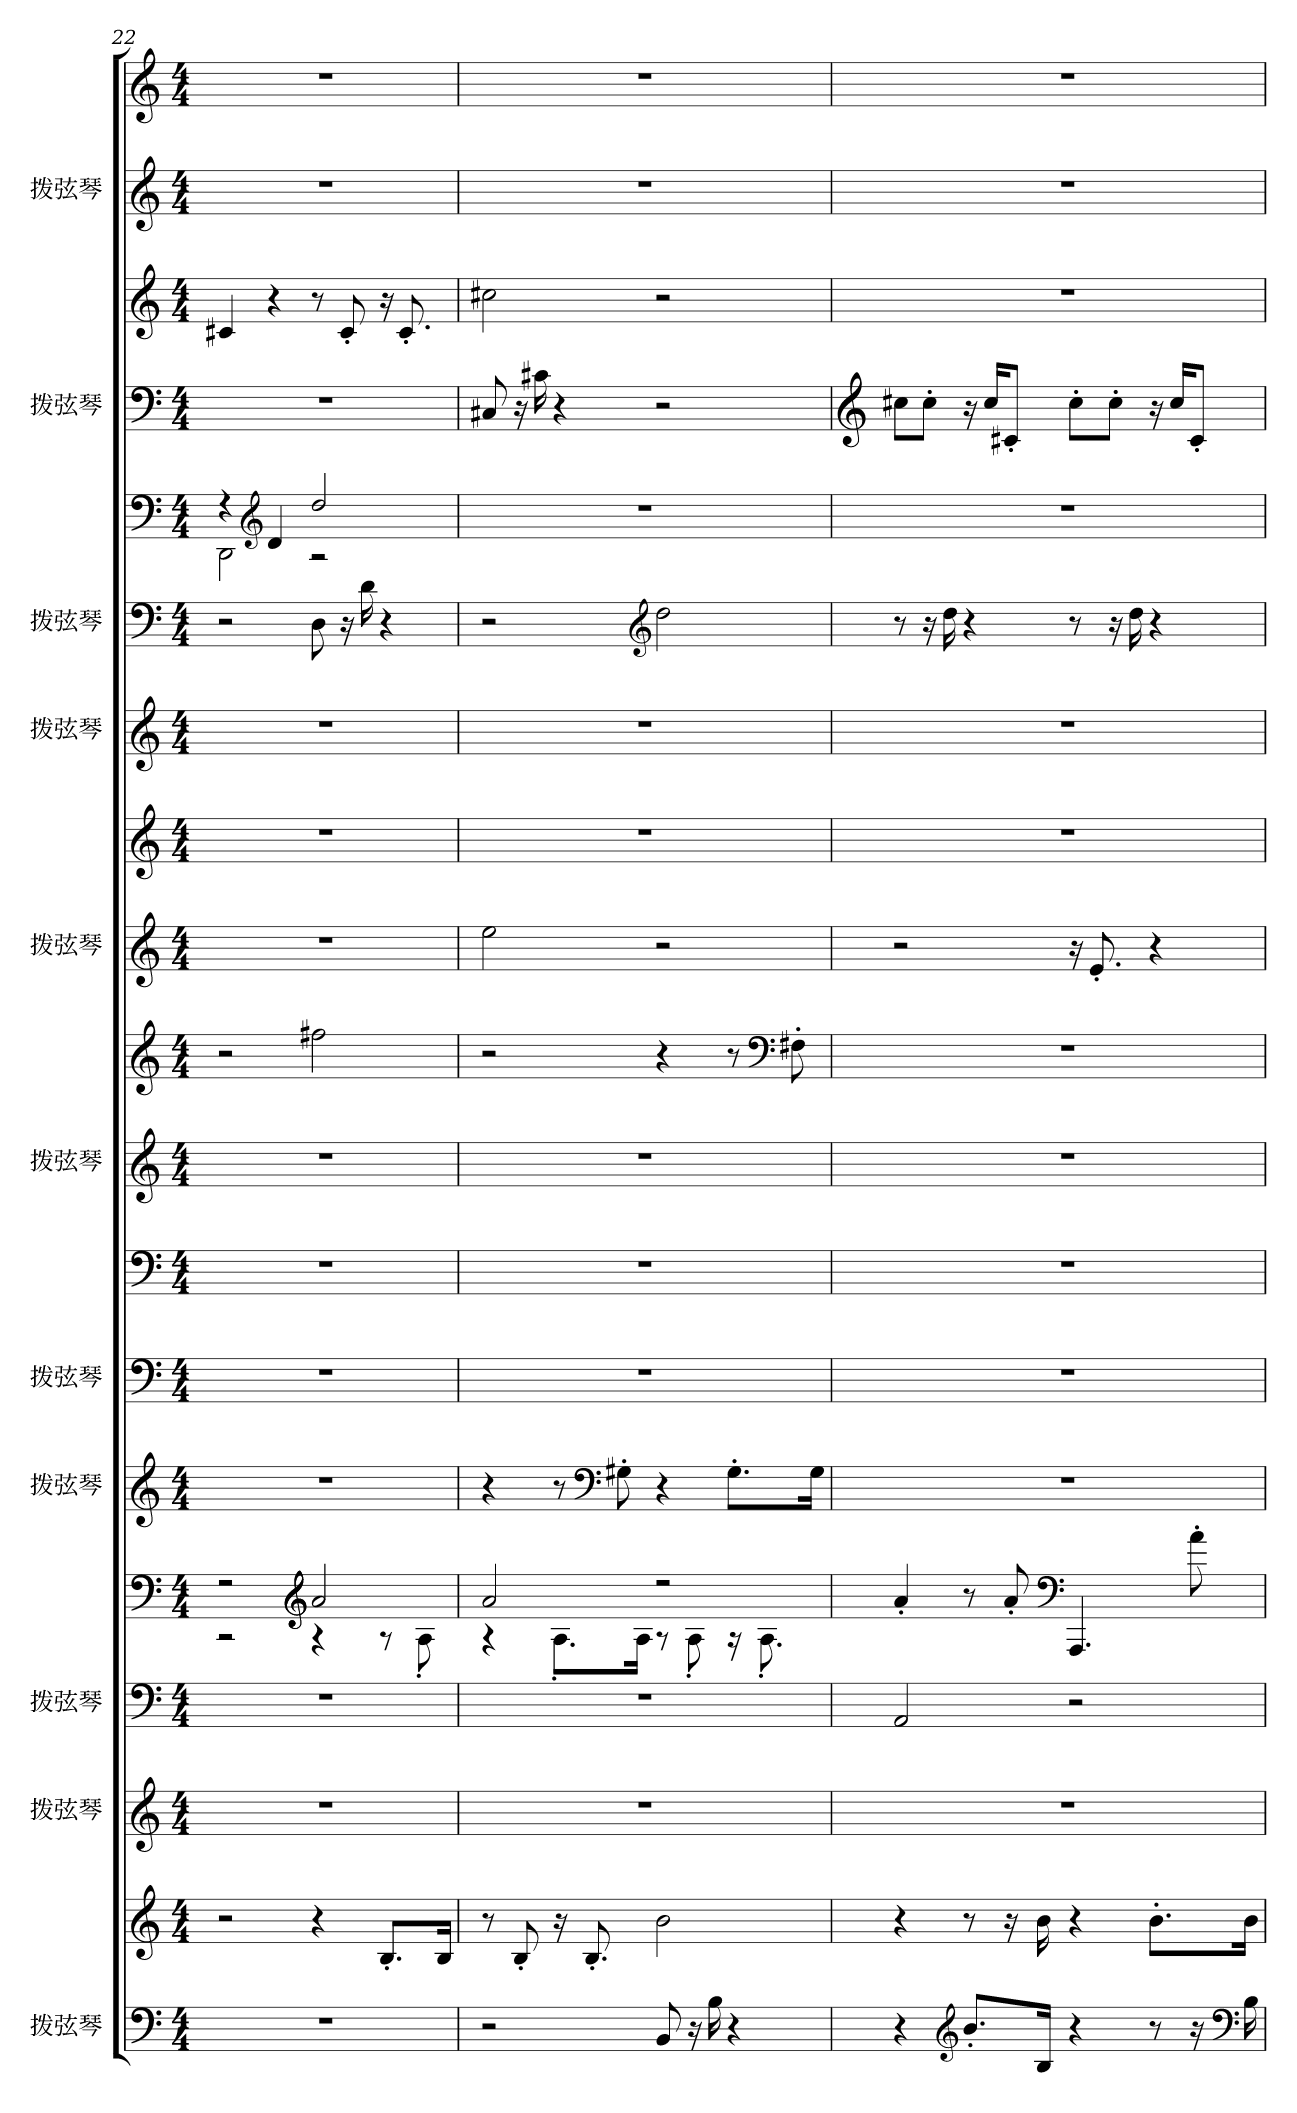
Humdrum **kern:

**kern	**kern	**kern	**kern	**kern	**kern	**kern	**kern	**kern	**kern	**kern	**kern	**kern	**kern	**kern	**kern	**kern	**kern	**kern
*part11	*part11	*part10	*part9	*part9	*part8	*part7	*part7	*part6	*part6	*part5	*part5	*part4	*part3	*part3	*part2	*part2	*part1	*part1
*staff19	*staff18	*staff17	*staff16	*staff15	*staff14	*staff13	*staff12	*staff11	*staff10	*staff9	*staff8	*staff7	*staff6	*staff5	*staff4	*staff3	*staff2	*staff1
*I"拨弦琴	*	*I"拨弦琴	*I"拨弦琴	*	*I"拨弦琴	*I"拨弦琴	*	*I"拨弦琴	*	*I"拨弦琴	*	*I"拨弦琴	*I"拨弦琴	*	*I"拨弦琴	*	*I"拨弦琴	*
*clefF4	*clefG2	*clefG2	*clefF4	*clefF4	*clefG2	*clefF4	*clefF4	*clefG2	*clefG2	*clefG2	*clefG2	*clefG2	*clefF4	*clefF4	*clefF4	*clefG2	*clefG2	*clefG2
*k[]	*k[]	*k[]	*k[]	*k[]	*k[]	*k[]	*k[]	*k[]	*k[]	*k[]	*k[]	*k[]	*k[]	*k[]	*k[]	*k[]	*k[]	*k[]
*M4/4	*M4/4	*M4/4	*M4/4	*M4/4	*M4/4	*M4/4	*M4/4	*M4/4	*M4/4	*M4/4	*M4/4	*M4/4	*M4/4	*M4/4	*M4/4	*M4/4	*M4/4	*M4/4
=22	=22	=22	=22	=22	=22	=22	=22	=22	=22	=22	=22	=22	=22	=22	=22	=22	=22	=22
*	*	*	*	*^	*	*	*	*	*	*	*	*	*	*^	*	*	*	*
1r	2r	1r	1r	2r	2r	1r	1r	1r	1r	2r	1r	1r	1r	2r	4r	2DD\	1r	4c#X/	1r	1r
*	*	*	*	*	*	*	*	*	*	*	*	*	*	*	*clefG2	*	*	*	*	*
.	.	.	.	.	.	.	.	.	.	.	.	.	.	.	4d/	.	.	4r	.	.
*	*	*	*	*clefG2	*	*	*	*	*	*	*	*	*	*	*	*	*	*	*	*
.	4r	.	.	2a/	4r	.	.	.	.	2ff#X\	.	.	.	8D\	2dd/	2r	.	8r	.	.
.	.	.	.	.	.	.	.	.	.	.	.	.	.	16r	.	.	.	8c#'/	.	.
.	.	.	.	.	.	.	.	.	.	.	.	.	.	16d\	.	.	.	.	.	.
.	8.B'/L	.	.	.	8r	.	.	.	.	.	.	.	.	4r	.	.	.	16r	.	.
.	.	.	.	.	.	.	.	.	.	.	.	.	.	.	.	.	.	8.c#'/	.	.
.	.	.	.	.	8A'\	.	.	.	.	.	.	.	.	.	.	.	.	.	.	.
.	16B/Jk	.	.	.	.	.	.	.	.	.	.	.	.	.	.	.	.	.	.	.
*	*	*	*	*	*	*	*	*	*	*	*	*	*	*	*v	*v	*	*	*	*
!!LO:PB:g=z
=23	=23	=23	=23	=23	=23	=23	=23	=23	=23	=23	=23	=23	=23	=23	=23	=23	=23	=23	=23
2r	8r	1r	1r	2a/	4r	4r	1r	1r	1r	2r	2ee\	1r	1r	2r	1r	8C#X/	2cc#X\	1r	1r
.	8B'/	.	.	.	.	.	.	.	.	.	.	.	.	.	.	16r	.	.	.
.	.	.	.	.	.	.	.	.	.	.	.	.	.	.	.	16c#X\	.	.	.
.	16r	.	.	.	8.A'\L	8r	.	.	.	.	.	.	.	.	.	4r	.	.	.
.	8.B'/	.	.	.	.	.	.	.	.	.	.	.	.	.	.	.	.	.	.
*	*	*	*	*	*	*clefF4	*	*	*	*	*	*	*	*	*	*	*	*	*
.	.	.	.	.	.	8G#X'\	.	.	.	.	.	.	.	.	.	.	.	.	.
.	.	.	.	.	16A\Jk	.	.	.	.	.	.	.	.	.	.	.	.	.	.
*	*	*	*	*	*	*	*	*	*	*	*	*	*	*clefG2	*	*	*	*	*
8BB/	2b\	.	.	2r	8r	4r	.	.	.	4r	2r	.	.	2dd\	.	2r	2r	.	.
16r	.	.	.	.	8A'\	.	.	.	.	.	.	.	.	.	.	.	.	.	.
16B\	.	.	.	.	.	.	.	.	.	.	.	.	.	.	.	.	.	.	.
4r	.	.	.	.	16r	8.G#'\L	.	.	.	8r	.	.	.	.	.	.	.	.	.
.	.	.	.	.	8.A'\	.	.	.	.	.	.	.	.	.	.	.	.	.	.
*	*	*	*	*	*	*	*	*	*	*clefF4	*	*	*	*	*	*	*	*	*
.	.	.	.	.	.	.	.	.	.	8F#X'\	.	.	.	.	.	.	.	.	.
.	.	.	.	.	.	16G#\Jk	.	.	.	.	.	.	.	.	.	.	.	.	.
*	*	*	*	*v	*v	*	*	*	*	*	*	*	*	*	*	*	*	*	*
=24	=24	=24	=24	=24	=24	=24	=24	=24	=24	=24	=24	=24	=24	=24	=24	=24	=24	=24
*	*	*	*	*	*	*	*	*	*	*	*	*	*	*	*clefG2	*	*	*
4r	4r	1r	2AA/	4a'/	1r	1r	1r	1r	1r	2r	1r	1r	8r	1r	8cc#X\L	1r	1r	1r
.	.	.	.	.	.	.	.	.	.	.	.	.	16r	.	8cc#'\J	.	.	.
.	.	.	.	.	.	.	.	.	.	.	.	.	16dd\	.	.	.	.	.
*clefG2	*	*	*	*	*	*	*	*	*	*	*	*	*	*	*	*	*	*
8.b'/L	8r	.	.	8r	.	.	.	.	.	.	.	.	4r	.	16r	.	.	.
.	.	.	.	.	.	.	.	.	.	.	.	.	.	.	16cc#/KL	.	.	.
.	16r	.	.	8a'/	.	.	.	.	.	.	.	.	.	.	8c#X'/J	.	.	.
16B/Jk	16b\	.	.	.	.	.	.	.	.	.	.	.	.	.	.	.	.	.
*	*	*	*	*clefF4	*	*	*	*	*	*	*	*	*	*	*	*	*	*
4r	4r	.	2r	4.AAA/	.	.	.	.	.	16r	.	.	8r	.	8cc#'\L	.	.	.
.	.	.	.	.	.	.	.	.	.	8.e'/	.	.	.	.	.	.	.	.
.	.	.	.	.	.	.	.	.	.	.	.	.	16r	.	8cc#'\J	.	.	.
.	.	.	.	.	.	.	.	.	.	.	.	.	16dd\	.	.	.	.	.
8r	8.b'\L	.	.	.	.	.	.	.	.	4r	.	.	4r	.	16r	.	.	.
.	.	.	.	.	.	.	.	.	.	.	.	.	.	.	16cc#/KL	.	.	.
16r	.	.	.	8a'\	.	.	.	.	.	.	.	.	.	.	8c#'/J	.	.	.
*clefF4	*	*	*	*	*	*	*	*	*	*	*	*	*	*	*	*	*	*
16B\	16b\Jk	.	.	.	.	.	.	.	.	.	.	.	.	.	.	.	.	.
=	=	=	=	=	=	=	=	=	=	=	=	=	=	=	=	=	=	=
*-	*-	*-	*-	*-	*-	*-	*-	*-	*-	*-	*-	*-	*-	*-	*-	*-	*-	*-
